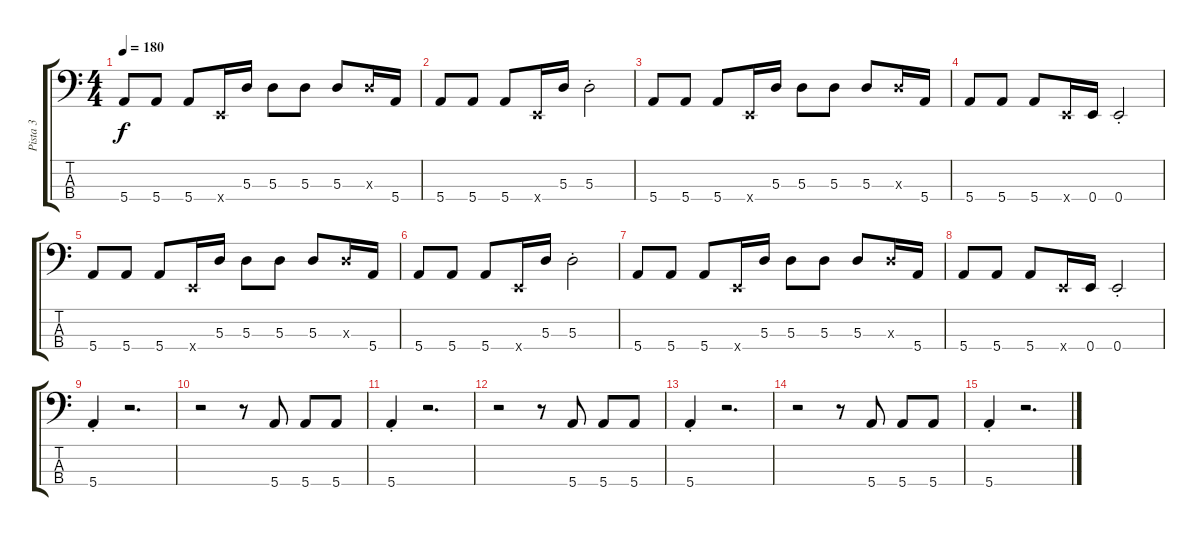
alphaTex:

\track ("Pista 3" "Pista 3") {instrument electricbasspick}
\staff {score tabs}
\tuning (G2 D2 A1 E1) {hide}
\ts (4 4)
\tempo 180
\clef f4
\ks c
5.4.8{dy f instrument electricbasspick} 5.4.8 5.4.8 0.4{x}.16 5.3.16 5.3.8 5.3.8 5.3.8 5.3{x}.16 5.4.16 |
5.4.8 5.4.8 5.4.8 0.4{x}.16 5.3.16 5.3{st}.2 |
5.4.8 5.4.8 5.4.8 0.4{x}.16 5.3.16 5.3.8 5.3.8 5.3.8 5.3{x}.16 5.4.16 |
5.4.8 5.4.8 5.4.8 0.4{x}.16 0.4.16 0.4{st}.2 |
5.4.8 5.4.8 5.4.8 0.4{x}.16 5.3.16 5.3.8 5.3.8 5.3.8 5.3{x}.16 5.4.16 |
5.4.8 5.4.8 5.4.8 0.4{x}.16 5.3.16 5.3{st}.2 |
5.4.8 5.4.8 5.4.8 0.4{x}.16 5.3.16 5.3.8 5.3.8 5.3.8 5.3{x}.16 5.4.16 |
5.4.8 5.4.8 5.4.8 0.4{x}.16 0.4.16 0.4{st}.2 |
5.4{st}.4 r.2{d} |
r.2 r.8 5.4.8 5.4.8 5.4.8 |
5.4{st}.4 r.2{d} |
r.2 r.8 5.4.8 5.4.8 5.4.8 |
5.4{st}.4 r.2{d} |
r.2 r.8 5.4.8 5.4.8 5.4.8 |
5.4{st}.4 r.2{d}
